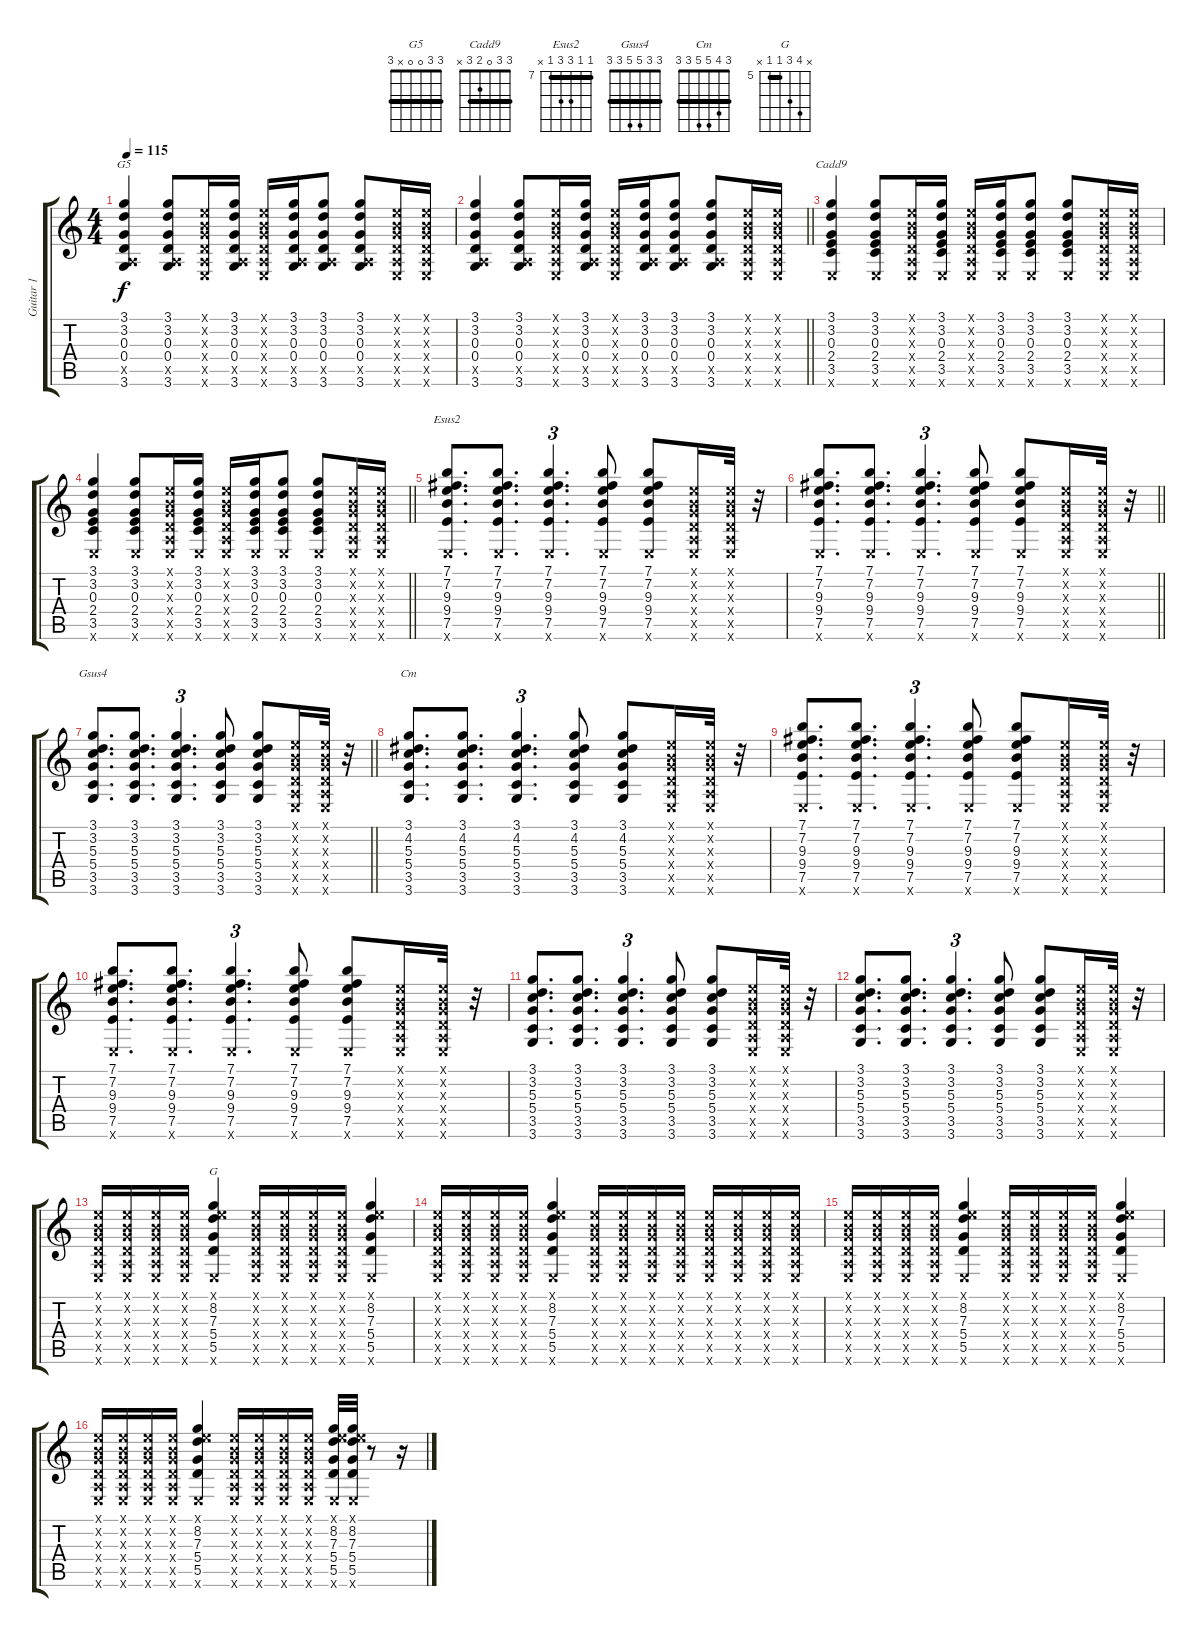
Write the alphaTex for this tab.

\track ("Guitar 1" "Guitar 1") {instrument acousticguitarsteel}
\staff {score tabs}
\tuning (E4 B3 G3 D3 A2 E2) {hide}
\chord ("G5" 3 3 0 0 x 3) {barre 3}
\chord ("Cadd9" 3 3 0 2 3 x) {barre 3}
\chord ("Esus2" 7 7 9 9 7 x) {firstfret 7 barre 7}
\chord ("Gsus4" 3 3 5 5 3 3) {barre 3}
\chord ("Cm" 3 4 5 5 3 3) {barre 3}
\chord ("G" x 8 7 5 5 x) {firstfret 5 barre 5}
\ts (4 4)
\tempo 115
\clef g2
\ks c
(3.1 3.2 0.3 0.4 0.5{x} 3.6).4{ch "G5" dy f} (3.1 3.2 0.3 0.4 0.5{x} 3.6).8 (0.1{x} 0.2{x} 0.3{x} 0.4{x} 0.5{x} 0.6{x}).16 (3.1 3.2 0.3 0.4 0.5{x} 3.6).16 (0.1{x} 0.2{x} 0.3{x} 0.4{x} 0.5{x} 0.6{x}).16 (3.1 3.2 0.3 0.4 0.5{x} 3.6).16 (3.1 3.2 0.3 0.4 0.5{x} 3.6).8 (3.1 3.2 0.3 0.4 0.5{x} 3.6).8 (0.1{x} 0.2{x} 0.3{x} 0.4{x} 0.5{x} 0.6{x}).16 (0.1{x} 0.2{x} 0.3{x} 0.4{x} 0.5{x} 0.6{x}).16 |
\barLineRight lightlight
(3.1 3.2 0.3 0.4 0.5{x} 3.6).4 (3.1 3.2 0.3 0.4 0.5{x} 3.6).8 (0.1{x} 0.2{x} 0.3{x} 0.4{x} 0.5{x} 0.6{x}).16 (3.1 3.2 0.3 0.4 0.5{x} 3.6).16 (0.1{x} 0.2{x} 0.3{x} 0.4{x} 0.5{x} 0.6{x}).16 (3.1 3.2 0.3 0.4 0.5{x} 3.6).16 (3.1 3.2 0.3 0.4 0.5{x} 3.6).8 (3.1 3.2 0.3 0.4 0.5{x} 3.6).8 (0.1{x} 0.2{x} 0.3{x} 0.4{x} 0.5{x} 0.6{x}).16 (0.1{x} 0.2{x} 0.3{x} 0.4{x} 0.5{x} 0.6{x}).16 |
(3.1 3.2 0.3 2.4 3.5 0.6{x}).4{ch "Cadd9"} (3.1 3.2 0.3 2.4 3.5 0.6{x}).8 (0.1{x} 0.2{x} 0.3{x} 0.4{x} 0.5{x} 0.6{x}).16 (3.1 3.2 0.3 2.4 3.5 0.6{x}).16 (0.1{x} 0.2{x} 0.3{x} 0.4{x} 0.5{x} 0.6{x}).16 (3.1 3.2 0.3 2.4 3.5 0.6{x}).16 (3.1 3.2 0.3 2.4 3.5 0.6{x}).8 (3.1 3.2 0.3 2.4 3.5 0.6{x}).8 (0.1{x} 0.2{x} 0.3{x} 0.4{x} 0.5{x} 0.6{x}).16 (0.1{x} 0.2{x} 0.3{x} 0.4{x} 0.5{x} 0.6{x}).16 |
\barLineRight lightlight
(3.1 3.2 0.3 2.4 3.5 0.6{x}).4 (3.1 3.2 0.3 2.4 3.5 0.6{x}).8 (0.1{x} 0.2{x} 0.3{x} 0.4{x} 0.5{x} 0.6{x}).16 (3.1 3.2 0.3 2.4 3.5 0.6{x}).16 (0.1{x} 0.2{x} 0.3{x} 0.4{x} 0.5{x} 0.6{x}).16 (3.1 3.2 0.3 2.4 3.5 0.6{x}).16 (3.1 3.2 0.3 2.4 3.5 0.6{x}).8 (3.1 3.2 0.3 2.4 3.5 0.6{x}).8 (0.1{x} 0.2{x} 0.3{x} 0.4{x} 0.5{x} 0.6{x}).16 (0.1{x} 0.2{x} 0.3{x} 0.4{x} 0.5{x} 0.6{x}).16 |
(7.1 7.2 9.3 9.4 7.5 0.6{x}).8{d ch "Esus2"} (7.1 7.2 9.3 9.4 7.5 0.6{x}).8{d} (7.1 7.2 9.3 9.4 7.5 0.6{x}).4{d tu (3 2)} (7.1 7.2 9.3 9.4 7.5 0.6{x}).8 (7.1 7.2 9.3 9.4 7.5 0.6{x}).8 (0.1{x} 0.2{x} 0.3{x} 0.4{x} 0.5{x} 0.6{x}).16 (0.1{x} 0.2{x} 0.3{x} 0.4{x} 0.5{x} 0.6{x}).32 r.32 |
\barLineRight lightlight
(7.1 7.2 9.3 9.4 7.5 0.6{x}).8{d} (7.1 7.2 9.3 9.4 7.5 0.6{x}).8{d} (7.1 7.2 9.3 9.4 7.5 0.6{x}).4{d tu (3 2)} (7.1 7.2 9.3 9.4 7.5 0.6{x}).8 (7.1 7.2 9.3 9.4 7.5 0.6{x}).8 (0.1{x} 0.2{x} 0.3{x} 0.4{x} 0.5{x} 0.6{x}).16 (0.1{x} 0.2{x} 0.3{x} 0.4{x} 0.5{x} 0.6{x}).32 r.32 |
\barLineRight lightlight
(3.1 3.2 5.3 5.4 3.5 3.6).8{d ch "Gsus4"} (3.1 3.2 5.3 5.4 3.5 3.6).8{d} (3.1 3.2 5.3 5.4 3.5 3.6).4{d tu (3 2)} (3.1 3.2 5.3 5.4 3.5 3.6).8 (3.1 3.2 5.3 5.4 3.5 3.6).8 (0.1{x} 0.2{x} 0.3{x} 0.4{x} 0.5{x} 0.6{x}).16 (0.1{x} 0.2{x} 0.3{x} 0.4{x} 0.5{x} 0.6{x}).32 r.32 |
(3.1 4.2 5.3 5.4 3.5 3.6).8{d ch "Cm"} (3.1 4.2 5.3 5.4 3.5 3.6).8{d} (3.1 4.2 5.3 5.4 3.5 3.6).4{d tu (3 2)} (3.1 4.2 5.3 5.4 3.5 3.6).8 (3.1 4.2 5.3 5.4 3.5 3.6).8 (0.1{x} 0.2{x} 0.3{x} 0.4{x} 0.5{x} 0.6{x}).16 (0.1{x} 0.2{x} 0.3{x} 0.4{x} 0.5{x} 0.6{x}).32 r.32 |
(7.1 7.2 9.3 9.4 7.5 0.6{x}).8{d} (7.1 7.2 9.3 9.4 7.5 0.6{x}).8{d} (7.1 7.2 9.3 9.4 7.5 0.6{x}).4{d tu (3 2)} (7.1 7.2 9.3 9.4 7.5 0.6{x}).8 (7.1 7.2 9.3 9.4 7.5 0.6{x}).8 (0.1{x} 0.2{x} 0.3{x} 0.4{x} 0.5{x} 0.6{x}).16 (0.1{x} 0.2{x} 0.3{x} 0.4{x} 0.5{x} 0.6{x}).32 r.32 |
(7.1 7.2 9.3 9.4 7.5 0.6{x}).8{d} (7.1 7.2 9.3 9.4 7.5 0.6{x}).8{d} (7.1 7.2 9.3 9.4 7.5 0.6{x}).4{d tu (3 2)} (7.1 7.2 9.3 9.4 7.5 0.6{x}).8 (7.1 7.2 9.3 9.4 7.5 0.6{x}).8 (0.1{x} 0.2{x} 0.3{x} 0.4{x} 0.5{x} 0.6{x}).16 (0.1{x} 0.2{x} 0.3{x} 0.4{x} 0.5{x} 0.6{x}).32 r.32 |
(3.1 3.2 5.3 5.4 3.5 3.6).8{d} (3.1 3.2 5.3 5.4 3.5 3.6).8{d} (3.1 3.2 5.3 5.4 3.5 3.6).4{d tu (3 2)} (3.1 3.2 5.3 5.4 3.5 3.6).8 (3.1 3.2 5.3 5.4 3.5 3.6).8 (0.1{x} 0.2{x} 0.3{x} 0.4{x} 0.5{x} 0.6{x}).16 (0.1{x} 0.2{x} 0.3{x} 0.4{x} 0.5{x} 0.6{x}).32 r.32 |
(3.1 3.2 5.3 5.4 3.5 3.6).8{d} (3.1 3.2 5.3 5.4 3.5 3.6).8{d} (3.1 3.2 5.3 5.4 3.5 3.6).4{d tu (3 2)} (3.1 3.2 5.3 5.4 3.5 3.6).8 (3.1 3.2 5.3 5.4 3.5 3.6).8 (0.1{x} 0.2{x} 0.3{x} 0.4{x} 0.5{x} 0.6{x}).16 (0.1{x} 0.2{x} 0.3{x} 0.4{x} 0.5{x} 0.6{x}).32 r.32 |
(0.1{x} 0.2{x} 0.3{x} 0.4{x} 0.5{x} 0.6{x}).16 (0.1{x} 0.2{x} 0.3{x} 0.4{x} 0.5{x} 0.6{x}).16 (0.1{x} 0.2{x} 0.3{x} 0.4{x} 0.5{x} 0.6{x}).16 (0.1{x} 0.2{x} 0.3{x} 0.4{x} 0.5{x} 0.6{x}).16 (0.1{x} 8.2 7.3 5.4 5.5 0.6{x}).4{ch "G"} (0.1{x} 0.2{x} 0.3{x} 0.4{x} 0.5{x} 0.6{x}).16 (0.1{x} 0.2{x} 0.3{x} 0.4{x} 0.5{x} 0.6{x}).16 (0.1{x} 0.2{x} 0.3{x} 0.4{x} 0.5{x} 0.6{x}).16 (0.1{x} 0.2{x} 0.3{x} 0.4{x} 0.5{x} 0.6{x}).16 (0.1{x} 8.2 7.3 5.4 5.5 0.6{x}).4 |
(0.1{x} 0.2{x} 0.3{x} 0.4{x} 0.5{x} 0.6{x}).16 (0.1{x} 0.2{x} 0.3{x} 0.4{x} 0.5{x} 0.6{x}).16 (0.1{x} 0.2{x} 0.3{x} 0.4{x} 0.5{x} 0.6{x}).16 (0.1{x} 0.2{x} 0.3{x} 0.4{x} 0.5{x} 0.6{x}).16 (0.1{x} 8.2 7.3 5.4 5.5 0.6{x}).4 (0.1{x} 0.2{x} 0.3{x} 0.4{x} 0.5{x} 0.6{x}).16 (0.1{x} 0.2{x} 0.3{x} 0.4{x} 0.5{x} 0.6{x}).16 (0.1{x} 0.2{x} 0.3{x} 0.4{x} 0.5{x} 0.6{x}).16 (0.1{x} 0.2{x} 0.3{x} 0.4{x} 0.5{x} 0.6{x}).16 (0.1{x} 0.2{x} 0.3{x} 0.4{x} 0.5{x} 0.6{x}).16 (0.1{x} 0.2{x} 0.3{x} 0.4{x} 0.5{x} 0.6{x}).16 (0.1{x} 0.2{x} 0.3{x} 0.4{x} 0.5{x} 0.6{x}).16 (0.1{x} 0.2{x} 0.3{x} 0.4{x} 0.5{x} 0.6{x}).16 |
(0.1{x} 0.2{x} 0.3{x} 0.4{x} 0.5{x} 0.6{x}).16 (0.1{x} 0.2{x} 0.3{x} 0.4{x} 0.5{x} 0.6{x}).16 (0.1{x} 0.2{x} 0.3{x} 0.4{x} 0.5{x} 0.6{x}).16 (0.1{x} 0.2{x} 0.3{x} 0.4{x} 0.5{x} 0.6{x}).16 (0.1{x} 8.2 7.3 5.4 5.5 0.6{x}).4 (0.1{x} 0.2{x} 0.3{x} 0.4{x} 0.5{x} 0.6{x}).16 (0.1{x} 0.2{x} 0.3{x} 0.4{x} 0.5{x} 0.6{x}).16 (0.1{x} 0.2{x} 0.3{x} 0.4{x} 0.5{x} 0.6{x}).16 (0.1{x} 0.2{x} 0.3{x} 0.4{x} 0.5{x} 0.6{x}).16 (0.1{x} 8.2 7.3 5.4 5.5 0.6{x}).4 |
(0.1{x} 0.2{x} 0.3{x} 0.4{x} 0.5{x} 0.6{x}).16 (0.1{x} 0.2{x} 0.3{x} 0.4{x} 0.5{x} 0.6{x}).16 (0.1{x} 0.2{x} 0.3{x} 0.4{x} 0.5{x} 0.6{x}).16 (0.1{x} 0.2{x} 0.3{x} 0.4{x} 0.5{x} 0.6{x}).16 (0.1{x} 8.2 7.3 5.4 5.5 0.6{x}).4 (0.1{x} 0.2{x} 0.3{x} 0.4{x} 0.5{x} 0.6{x}).16 (0.1{x} 0.2{x} 0.3{x} 0.4{x} 0.5{x} 0.6{x}).16 (0.1{x} 0.2{x} 0.3{x} 0.4{x} 0.5{x} 0.6{x}).16 (0.1{x} 0.2{x} 0.3{x} 0.4{x} 0.5{x} 0.6{x}).16 (0.1{x} 8.2 7.3 5.4 5.5 0.6{x}).32 (0.1{x} 8.2 7.3 5.4 5.5 0.6{x}).32 r.8 r.16
